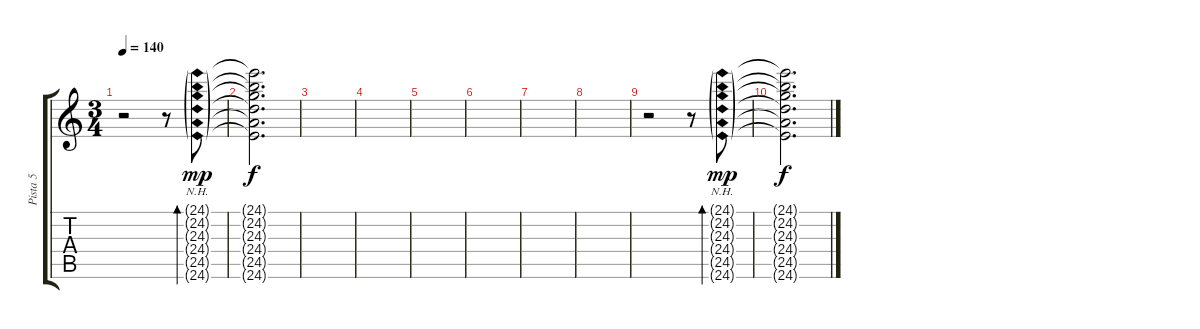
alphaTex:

\track ("Pista 5" "Pista 5") {instrument pad4choir}
\staff {score tabs}
\tuning (E4 B3 G3 D3 A2 E2) {hide}
\ts (3 4)
\tempo 140
\clef g2
\ks c
r.2{dy f} r.8 (24.1{nh g} 24.2{nh g} 24.3{nh g} 24.4{nh g} 24.5{nh g} 24.6{nh g}).8{bd 480 dy mp instrument tinklebell} |
(24.1{t} 24.2{t} 24.3{t} 24.4{t} 24.5{t} 24.6{t}).2{d dy f} |
|
|
|
|
|
|
r.2 r.8 (24.1{nh g} 24.2{nh g} 24.3{nh g} 24.4{nh g} 24.5{nh g} 24.6{nh g}).8{bd 480 dy mp instrument tinklebell} |
(24.1{t} 24.2{t} 24.3{t} 24.4{t} 24.5{t} 24.6{t}).2{d dy f}
